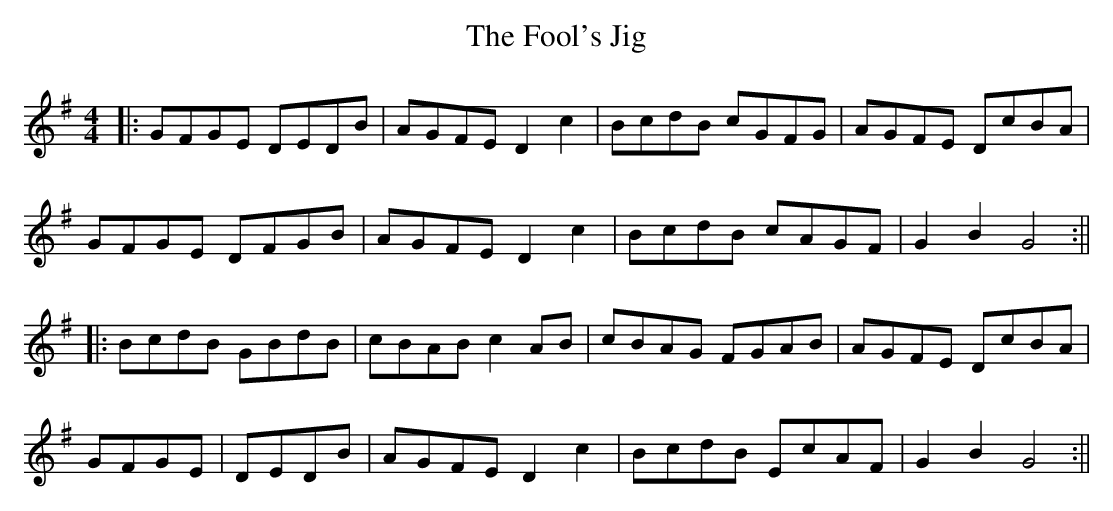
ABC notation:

X:1
T:The Fool's Jig
M:4/4
L:1/8
K:G
|: GFGE DEDB | AGFE D2c2 | BcdB cGFG | AGFE DcBA |
   GFGE DFGB | AGFE D2c2 | BcdB cAGF | G2B2 G4 :||
|:BcdB GBdB | cBAB c2AB | cBAG FGAB | AGFE DcBA |
   GFGE | DEDB | AGFE D2c2 | BcdB EcAF | G2B2 G4 :||
